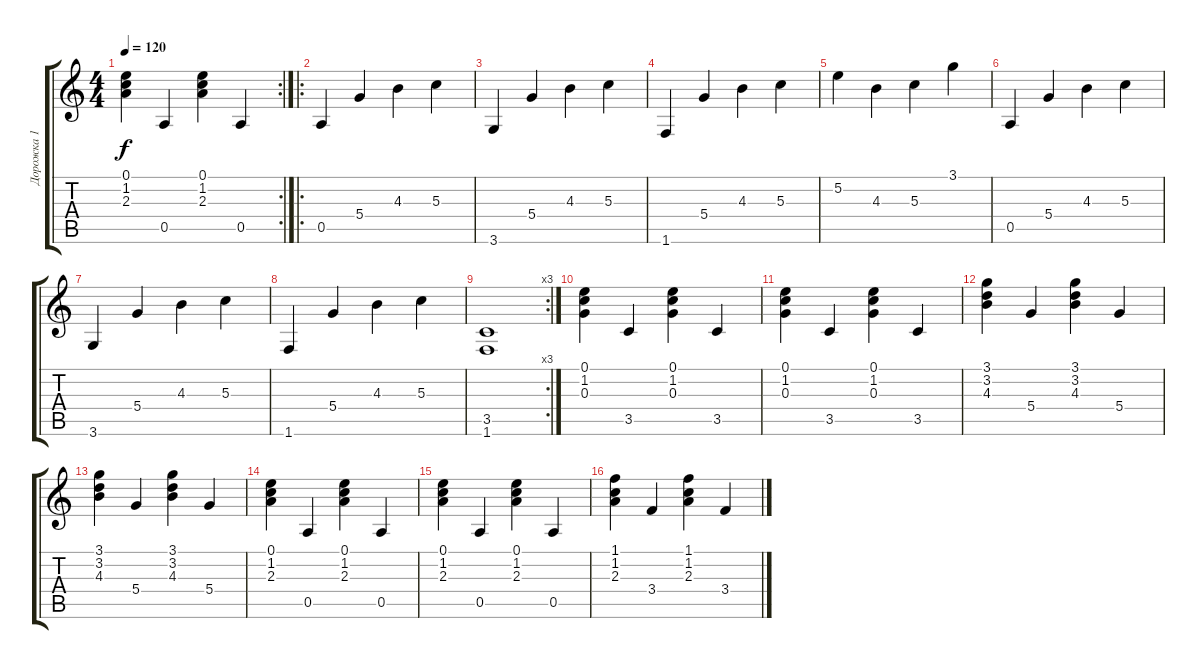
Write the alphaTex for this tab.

\track ("Дорожка 1" "Дорожка 1") {instrument acousticguitarsteel}
\staff {score tabs}
\tuning (E4 B3 G3 D3 A2 E2) {hide}
\rc 2
\ts (4 4)
\tempo 120
\clef g2
\ks c
(0.1 1.2 2.3).4{dy f} 0.5.4 (0.1 1.2 2.3).4 0.5.4 |
\ro
0.5.4 5.4.4 4.3.4 5.3.4 |
3.6.4 5.4.4 4.3.4 5.3.4 |
1.6.4 5.4.4 4.3.4 5.3.4 |
5.2.4 4.3.4 5.3.4 3.1.4 |
0.5.4 5.4.4 4.3.4 5.3.4 |
3.6.4 5.4.4 4.3.4 5.3.4 |
1.6.4 5.4.4 4.3.4 5.3.4 |
\rc 3
(3.5 1.6).1 |
(0.1 1.2 0.3).4 3.5.4 (0.1 1.2 0.3).4 3.5.4 |
(0.1 1.2 0.3).4 3.5.4 (0.1 1.2 0.3).4 3.5.4 |
(3.1 3.2 4.3).4 5.4.4 (3.1 3.2 4.3).4 5.4.4 |
(3.1 3.2 4.3).4 5.4.4 (3.1 3.2 4.3).4 5.4.4 |
(0.1 1.2 2.3).4 0.5.4 (0.1 1.2 2.3).4 0.5.4 |
(0.1 1.2 2.3).4 0.5.4 (0.1 1.2 2.3).4 0.5.4 |
(1.1 1.2 2.3).4 3.4.4 (1.1 1.2 2.3).4 3.4.4
